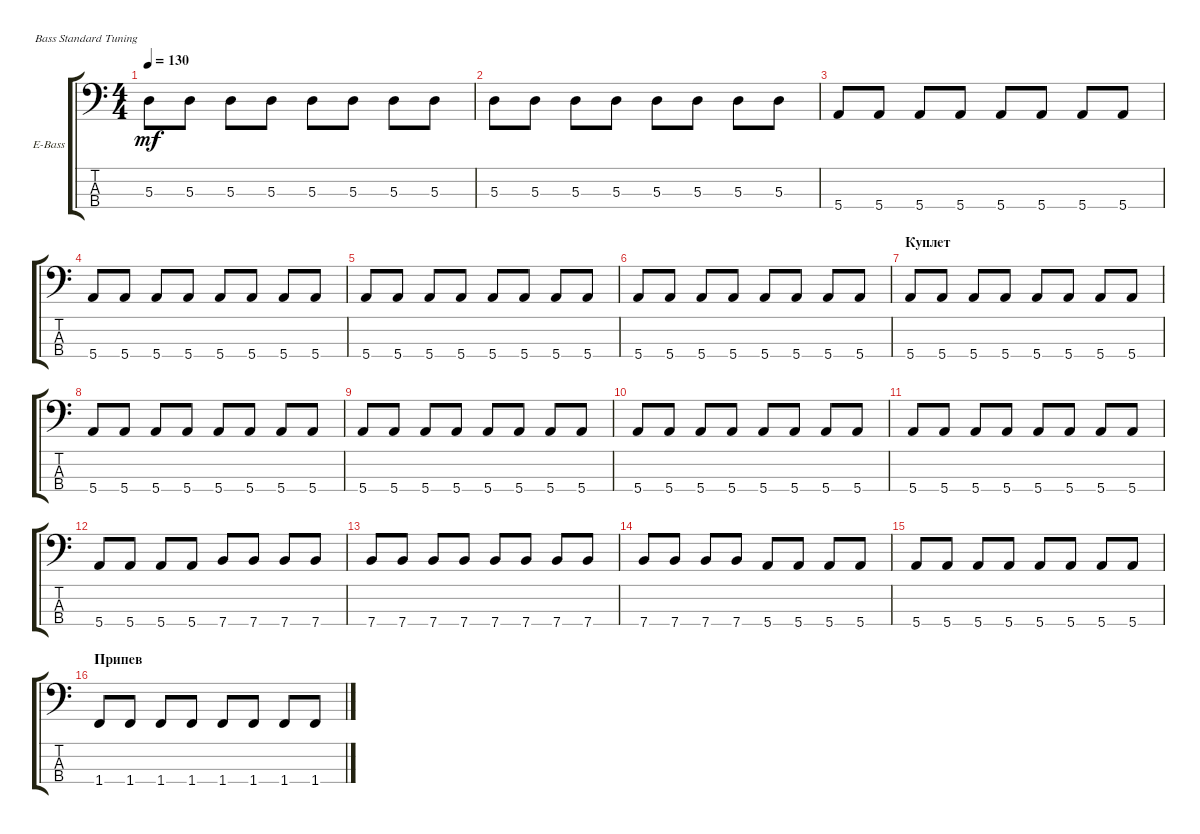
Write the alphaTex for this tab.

\defaultSystemsLayout 4
\bracketExtendMode groupsimilarinstruments
\firstSystemTrackNameOrientation horizontal
\otherSystemsTrackNameOrientation horizontal
\track ("А. Андреев" "E-Bass") {instrument electricbassfinger}
\staff {score tabs}
\tuning (G2 D2 A1 E1)
\ts (4 4)
\tempo 130
\clef f4
\ks c
5.3.8{dy mf} 5.3.8 5.3.8 5.3.8 5.3.8 5.3.8 5.3.8 5.3.8 |
5.3.8 5.3.8 5.3.8 5.3.8 5.3.8 5.3.8 5.3.8 5.3.8 |
5.4.8 5.4.8 5.4.8 5.4.8 5.4.8 5.4.8 5.4.8 5.4.8 |
5.4.8 5.4.8 5.4.8 5.4.8 5.4.8 5.4.8 5.4.8 5.4.8 |
5.4.8 5.4.8 5.4.8 5.4.8 5.4.8 5.4.8 5.4.8 5.4.8 |
5.4.8 5.4.8 5.4.8 5.4.8 5.4.8 5.4.8 5.4.8 5.4.8 |
\section ("" "Куплет")
5.4.8 5.4.8 5.4.8 5.4.8 5.4.8 5.4.8 5.4.8 5.4.8 |
5.4.8 5.4.8 5.4.8 5.4.8 5.4.8 5.4.8 5.4.8 5.4.8 |
5.4.8 5.4.8 5.4.8 5.4.8 5.4.8 5.4.8 5.4.8 5.4.8 |
5.4.8 5.4.8 5.4.8 5.4.8 5.4.8 5.4.8 5.4.8 5.4.8 |
5.4.8 5.4.8 5.4.8 5.4.8 5.4.8 5.4.8 5.4.8 5.4.8 |
5.4.8 5.4.8 5.4.8 5.4.8 7.4.8 7.4.8 7.4.8 7.4.8 |
7.4.8 7.4.8 7.4.8 7.4.8 7.4.8 7.4.8 7.4.8 7.4.8 |
7.4.8 7.4.8 7.4.8 7.4.8 5.4.8 5.4.8 5.4.8 5.4.8 |
5.4.8 5.4.8 5.4.8 5.4.8 5.4.8 5.4.8 5.4.8 5.4.8 |
\section ("" "Припев")
1.4.8 1.4.8 1.4.8 1.4.8 1.4.8 1.4.8 1.4.8 1.4.8
